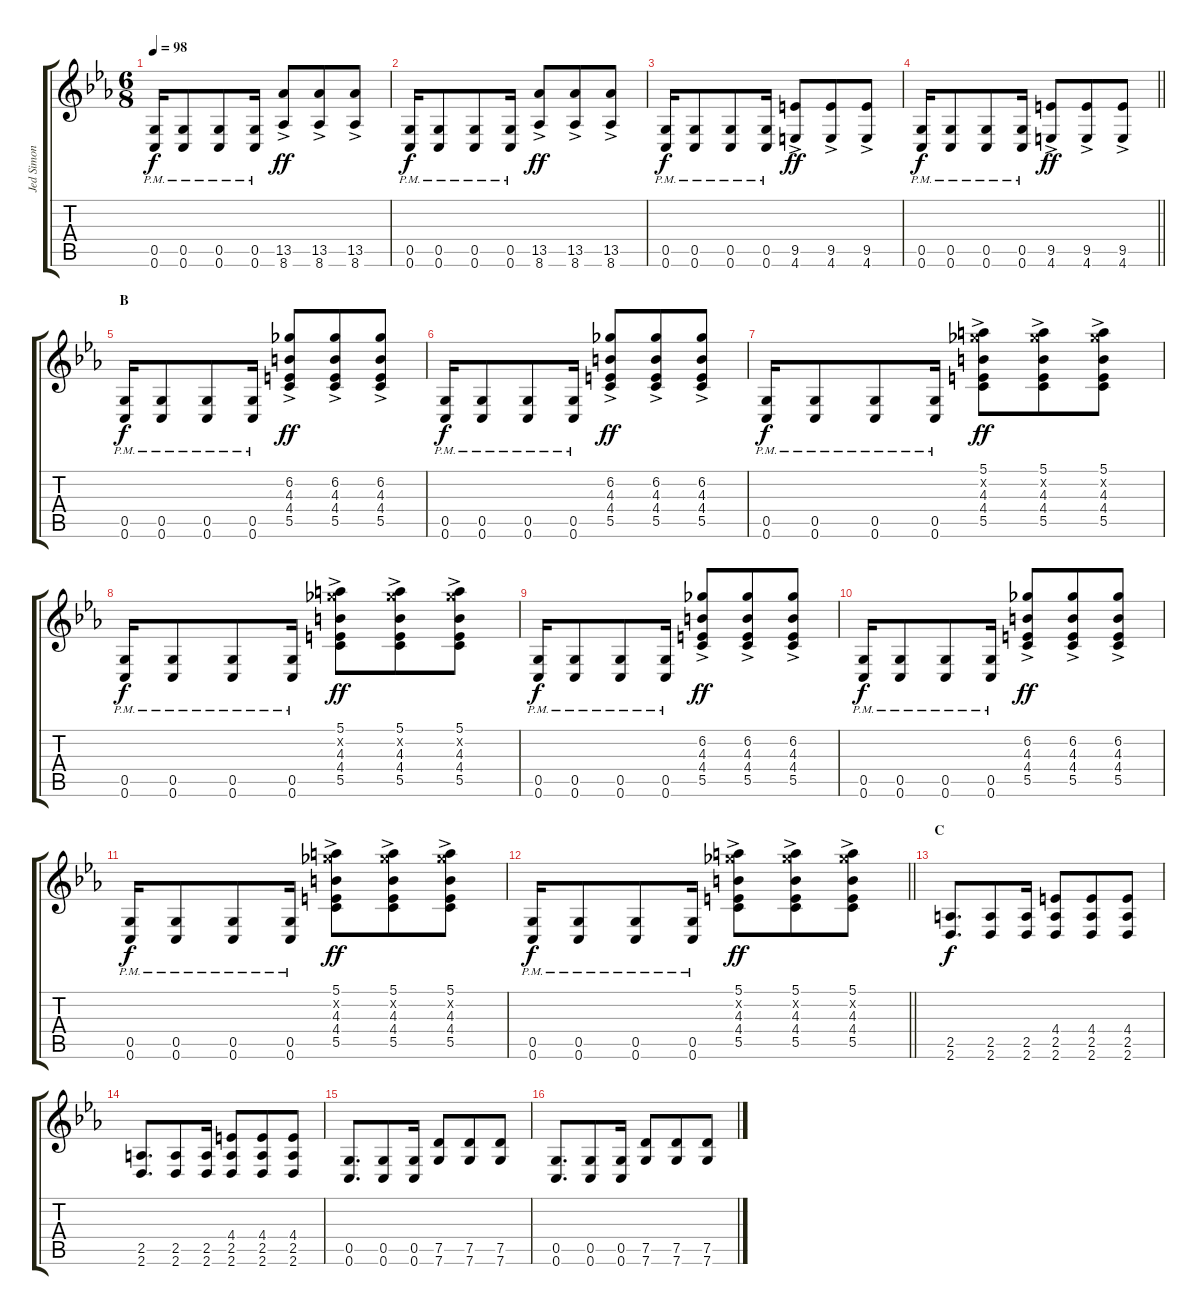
\track ("Jed Simon" "Jed Simon") {instrument distortionguitar}
\staff {score tabs}
\tuning (E4 C4 G3 C3 G2 C2) {hide}
\ts (6 8)
\tempo 98
\clef g2
\ks eb
(0.5{pm} 0.6{pm}).16{dy f} (0.5{pm} 0.6{pm}).8 (0.5{pm} 0.6{pm}).8 (0.5{pm} 0.6{pm}).16 (13.5{ac} 8.6{ac}).8{dy ff} (13.5{ac} 8.6{ac}).8 (13.5{ac} 8.6{ac}).8 |
(0.5{pm} 0.6{pm}).16{dy f} (0.5{pm} 0.6{pm}).8 (0.5{pm} 0.6{pm}).8 (0.5{pm} 0.6{pm}).16 (13.5{ac} 8.6{ac}).8{dy ff} (13.5{ac} 8.6{ac}).8 (13.5{ac} 8.6{ac}).8 |
(0.5{pm} 0.6{pm}).16{dy f} (0.5{pm} 0.6{pm}).8 (0.5{pm} 0.6{pm}).8 (0.5{pm} 0.6{pm}).16 (9.5{ac} 4.6{ac}).8{dy ff} (9.5{ac} 4.6{ac}).8 (9.5{ac} 4.6{ac}).8 |
\barLineRight lightlight
(0.5{pm} 0.6{pm}).16{dy f} (0.5{pm} 0.6{pm}).8 (0.5{pm} 0.6{pm}).8 (0.5{pm} 0.6{pm}).16 (9.5{ac} 4.6{ac}).8{dy ff} (9.5{ac} 4.6{ac}).8 (9.5{ac} 4.6{ac}).8 |
\section ("" "B")
(0.5{pm} 0.6{pm}).16{dy f} (0.5{pm} 0.6{pm}).8 (0.5{pm} 0.6{pm}).8 (0.5{pm} 0.6{pm}).16 (6.2{ac} 4.3{ac} 4.4{ac} 5.5{ac}).8{dy ff} (6.2{ac} 4.3{ac} 4.4{ac} 5.5{ac}).8 (6.2{ac} 4.3{ac} 4.4{ac} 5.5{ac}).8 |
(0.5{pm} 0.6{pm}).16{dy f} (0.5{pm} 0.6{pm}).8 (0.5{pm} 0.6{pm}).8 (0.5{pm} 0.6{pm}).16 (6.2{ac} 4.3{ac} 4.4{ac} 5.5{ac}).8{dy ff} (6.2{ac} 4.3{ac} 4.4{ac} 5.5{ac}).8 (6.2{ac} 4.3{ac} 4.4{ac} 5.5{ac}).8 |
(0.5{pm} 0.6{pm}).16{dy f} (0.5{pm} 0.6{pm}).8 (0.5{pm} 0.6{pm}).8 (0.5{pm} 0.6{pm}).16 (5.1{ac} 6.2{ac x} 4.3{ac} 4.4{ac} 5.5{ac}).8{dy ff} (5.1{ac} 6.2{ac x} 4.3{ac} 4.4{ac} 5.5{ac}).8 (5.1{ac} 6.2{ac x} 4.3{ac} 4.4{ac} 5.5{ac}).8 |
(0.5{pm} 0.6{pm}).16{dy f} (0.5{pm} 0.6{pm}).8 (0.5{pm} 0.6{pm}).8 (0.5{pm} 0.6{pm}).16 (5.1{ac} 6.2{ac x} 4.3{ac} 4.4{ac} 5.5{ac}).8{dy ff} (5.1{ac} 6.2{ac x} 4.3{ac} 4.4{ac} 5.5{ac}).8 (5.1{ac} 6.2{ac x} 4.3{ac} 4.4{ac} 5.5{ac}).8 |
(0.5{pm} 0.6{pm}).16{dy f} (0.5{pm} 0.6{pm}).8 (0.5{pm} 0.6{pm}).8 (0.5{pm} 0.6{pm}).16 (6.2{ac} 4.3{ac} 4.4{ac} 5.5{ac}).8{dy ff} (6.2{ac} 4.3{ac} 4.4{ac} 5.5{ac}).8 (6.2{ac} 4.3{ac} 4.4{ac} 5.5{ac}).8 |
(0.5{pm} 0.6{pm}).16{dy f} (0.5{pm} 0.6{pm}).8 (0.5{pm} 0.6{pm}).8 (0.5{pm} 0.6{pm}).16 (6.2{ac} 4.3{ac} 4.4{ac} 5.5{ac}).8{dy ff} (6.2{ac} 4.3{ac} 4.4{ac} 5.5{ac}).8 (6.2{ac} 4.3{ac} 4.4{ac} 5.5{ac}).8 |
(0.5{pm} 0.6{pm}).16{dy f} (0.5{pm} 0.6{pm}).8 (0.5{pm} 0.6{pm}).8 (0.5{pm} 0.6{pm}).16 (5.1{ac} 6.2{ac x} 4.3{ac} 4.4{ac} 5.5{ac}).8{dy ff} (5.1{ac} 6.2{ac x} 4.3{ac} 4.4{ac} 5.5{ac}).8 (5.1{ac} 6.2{ac x} 4.3{ac} 4.4{ac} 5.5{ac}).8 |
\barLineRight lightlight
(0.5{pm} 0.6{pm}).16{dy f} (0.5{pm} 0.6{pm}).8 (0.5{pm} 0.6{pm}).8 (0.5{pm} 0.6{pm}).16 (5.1{ac} 6.2{ac x} 4.3{ac} 4.4{ac} 5.5{ac}).8{dy ff} (5.1{ac} 6.2{ac x} 4.3{ac} 4.4{ac} 5.5{ac}).8 (5.1{ac} 6.2{ac x} 4.3{ac} 4.4{ac} 5.5{ac}).8 |
\section ("" "C")
(2.5 2.6).8{d dy f} (2.5 2.6).8 (2.5 2.6).16 (4.4 2.5 2.6).8 (4.4 2.5 2.6).8 (4.4 2.5 2.6).8 |
(2.5 2.6).8{d} (2.5 2.6).8 (2.5 2.6).16 (4.4 2.5 2.6).8 (4.4 2.5 2.6).8 (4.4 2.5 2.6).8 |
(0.5 0.6).8{d} (0.5 0.6).8 (0.5 0.6).16 (7.5 7.6).8 (7.5 7.6).8 (7.5 7.6).8 |
(0.5 0.6).8{d} (0.5 0.6).8 (0.5 0.6).16 (7.5 7.6).8 (7.5 7.6).8 (7.5 7.6).8
